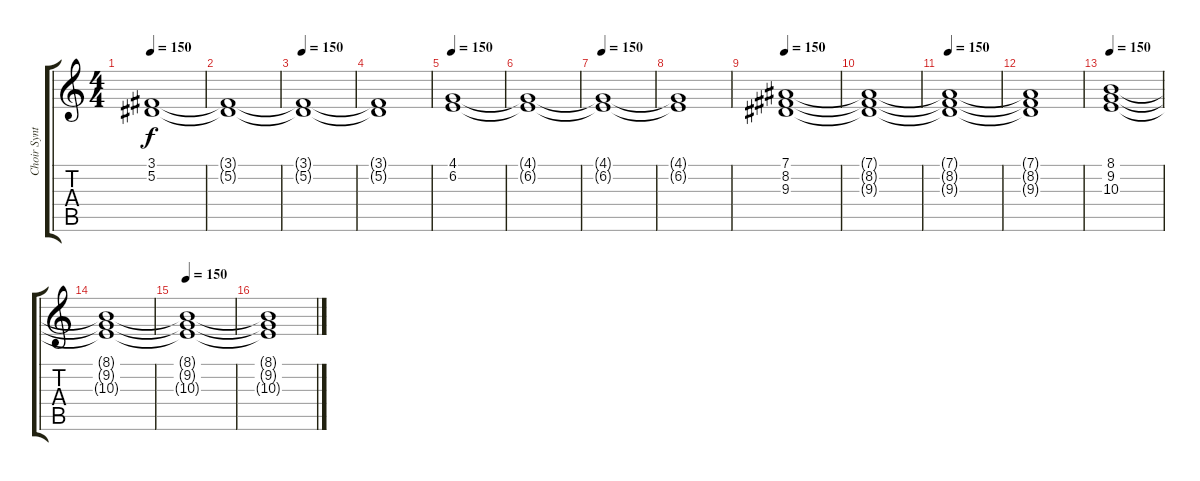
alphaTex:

\track ("Choir Synth" "Choir Synt") {instrument choiraahs}
\staff {score tabs}
\tuning (Eb4 Bb3 Gb3 Db3 Ab2 Eb2) {hide}
\ts (4 4)
\tempo 150
\clef g2
\ks c
(3.1 5.2).1{dy f balance 0} |
(3.1{t} 5.2{t}).1 |
\tempo 150
(3.1{t} 5.2{t}).1{balance 16} |
(3.1{t} 5.2{t}).1 |
\tempo 150
(4.1 6.2).1{balance 0} |
(4.1{t} 6.2{t}).1 |
\tempo 150
(4.1{t} 6.2{t}).1{balance 16} |
(4.1{t} 6.2{t}).1 |
\tempo 150
(7.1 8.2 9.3).1{balance 0} |
(7.1{t} 8.2{t} 9.3{t}).1 |
\tempo 150
(7.1{t} 8.2{t} 9.3{t}).1{balance 16} |
(7.1{t} 8.2{t} 9.3{t}).1 |
\tempo 150
(8.1 9.2 10.3).1{balance 0} |
(8.1{t} 9.2{t} 10.3{t}).1 |
\tempo 150
(8.1{t} 9.2{t} 10.3{t}).1{balance 16} |
(8.1{t} 9.2{t} 10.3{t}).1
